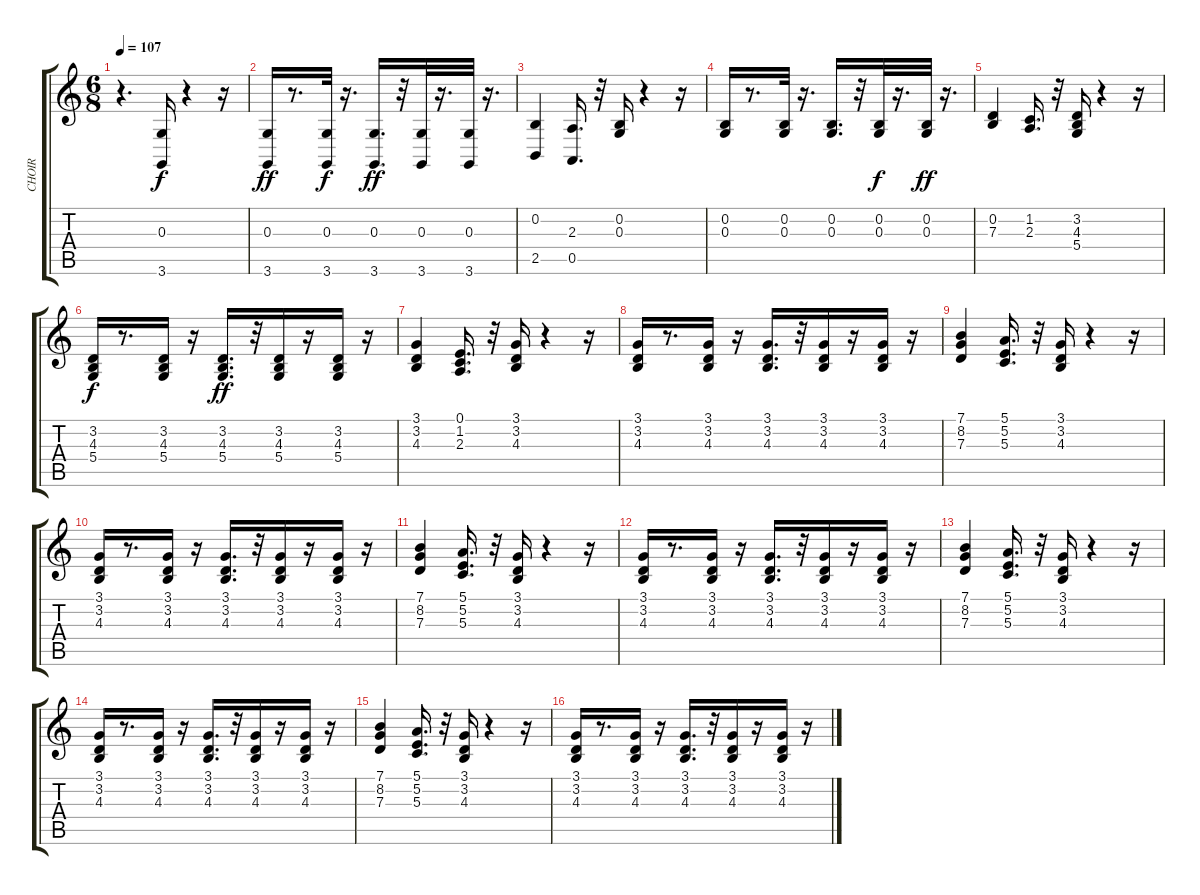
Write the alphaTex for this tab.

\track ("CHOIR" "CHOIR") {instrument choiraahs}
\staff {score tabs}
\tuning (E4 B3 G3 D3 A2 E2) {hide}
\ts (6 8)
\tempo 107
\clef g2
\ks c
r.4{d dy f} (0.3 3.6).16 r.4 r.16 |
(0.3 3.6).16{dy ff} r.8{d} (0.3 3.6).32{dy f} r.16{d} (0.3 3.6).16{d dy ff} r.32 (0.3 3.6).32 r.16{d} (0.3 3.6).32 r.16{d} |
(0.2 2.5).4 (2.3 0.5).16{d} r.32 (0.2 0.3).16 r.4 r.16 |
(0.2 0.3).16 r.8{d} (0.2 0.3).32 r.16{d} (0.2 0.3).16{d} r.32 (0.2 0.3).32{dy f} r.16{d} (0.2 0.3).32{dy ff} r.16{d} |
(0.2 7.3).4 (1.2 2.3).16{d} r.32 (3.2 4.3 5.4).16 r.4 r.16 |
(3.2 4.3 5.4).16{dy f} r.8{d} (3.2 4.3 5.4).16 r.16 (3.2 4.3 5.4).16{d dy ff} r.32 (3.2 4.3 5.4).16 r.16 (3.2 4.3 5.4).16 r.16 |
(3.1 3.2 4.3).4 (0.1 1.2 2.3).16{d} r.32 (3.1 3.2 4.3).16 r.4 r.16 |
(3.1 3.2 4.3).16 r.8{d} (3.1 3.2 4.3).16 r.16 (3.1 3.2 4.3).16{d} r.32 (3.1 3.2 4.3).16 r.16 (3.1 3.2 4.3).16 r.16 |
(7.1 8.2 7.3).4 (5.1 5.2 5.3).16{d} r.32 (3.1 3.2 4.3).16 r.4 r.16 |
(3.1 3.2 4.3).16 r.8{d} (3.1 3.2 4.3).16 r.16 (3.1 3.2 4.3).16{d} r.32 (3.1 3.2 4.3).16 r.16 (3.1 3.2 4.3).16 r.16 |
(7.1 8.2 7.3).4 (5.1 5.2 5.3).16{d} r.32 (3.1 3.2 4.3).16 r.4 r.16 |
(3.1 3.2 4.3).16 r.8{d} (3.1 3.2 4.3).16 r.16 (3.1 3.2 4.3).16{d} r.32 (3.1 3.2 4.3).16 r.16 (3.1 3.2 4.3).16 r.16 |
(7.1 8.2 7.3).4 (5.1 5.2 5.3).16{d} r.32 (3.1 3.2 4.3).16 r.4 r.16 |
(3.1 3.2 4.3).16 r.8{d} (3.1 3.2 4.3).16 r.16 (3.1 3.2 4.3).16{d} r.32 (3.1 3.2 4.3).16 r.16 (3.1 3.2 4.3).16 r.16 |
(7.1 8.2 7.3).4 (5.1 5.2 5.3).16{d} r.32 (3.1 3.2 4.3).16 r.4 r.16 |
(3.1 3.2 4.3).16 r.8{d} (3.1 3.2 4.3).16 r.16 (3.1 3.2 4.3).16{d} r.32 (3.1 3.2 4.3).16 r.16 (3.1 3.2 4.3).16 r.16
